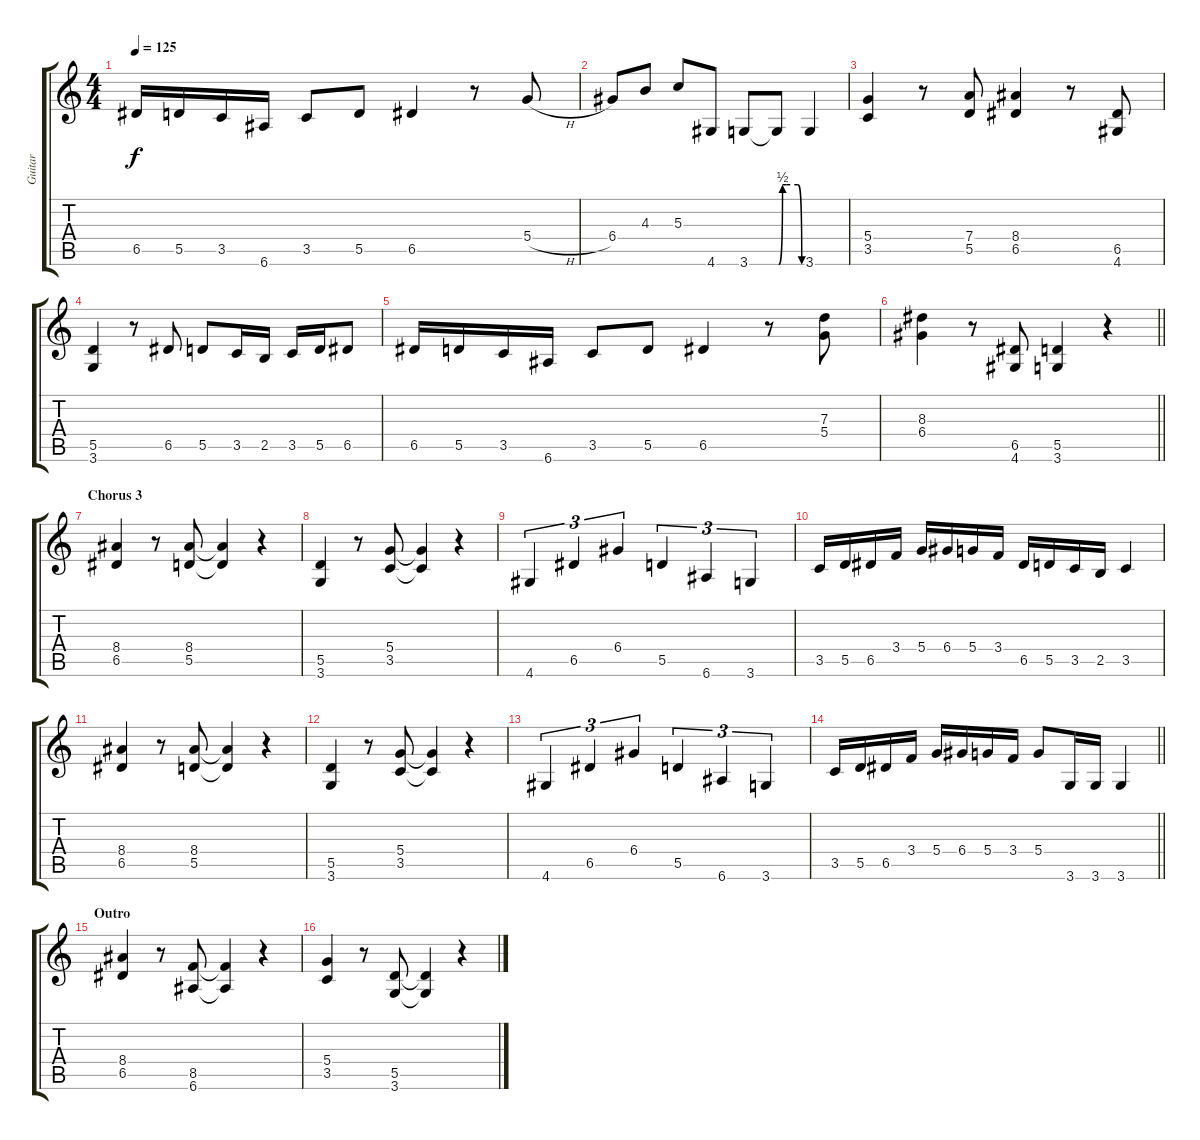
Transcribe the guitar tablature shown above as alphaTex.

\track ("Guitar" "Guitar") {instrument overdrivenguitar}
\staff {score tabs}
\tuning (E4 B3 G3 D3 A2 E2) {hide}
\ts (4 4)
\tempo 125
\clef g2
\ks c
6.5.16{dy f} 5.5.16 3.5.16 6.6.16 3.5.8 5.5.8 6.5.4 r.8 5.4{h}.8 |
6.4.8 4.3.8 5.3.8 4.6.8 3.6.8 3.6{be (custom 0 0 10 2 20 2 30 2 50 2 60 0) t}.8 3.6.4 |
(5.4 3.5).4 r.8 (7.4 5.5).8 (8.4 6.5).4 r.8 (6.5 4.6).8 |
(5.5 3.6).4 r.8 6.5.8 5.5.8 3.5.16 2.5.16 3.5.16 5.5.16 6.5.8 |
6.5.16 5.5.16 3.5.16 6.6.16 3.5.8 5.5.8 6.5.4 r.8 (7.3 5.4).8 |
\barLineRight lightlight
(8.3 6.4).4 r.8 (6.5 4.6).8 (5.5 3.6).4 r.4 |
\section ("" "Chorus 3")
(8.4 6.5).4 r.8 (8.4 5.5).8 (8.4{t} 5.5{t}).4 r.4 |
(5.5 3.6).4 r.8 (5.4 3.5).8 (5.4{t} 3.5{t}).4 r.4 |
4.6.4{tu (3 2)} 6.5.4{tu (3 2)} 6.4.4{tu (3 2)} 5.5.4{tu (3 2)} 6.6.4{tu (3 2)} 3.6.4{tu (3 2)} |
3.5.16 5.5.16 6.5.16 3.4.16 5.4.16 6.4.16 5.4.16 3.4.16 6.5.16 5.5.16 3.5.16 2.5.16 3.5.4 |
(8.4 6.5).4 r.8 (8.4 5.5).8 (8.4{t} 5.5{t}).4 r.4 |
(5.5 3.6).4 r.8 (5.4 3.5).8 (5.4{t} 3.5{t}).4 r.4 |
4.6.4{tu (3 2)} 6.5.4{tu (3 2)} 6.4.4{tu (3 2)} 5.5.4{tu (3 2)} 6.6.4{tu (3 2)} 3.6.4{tu (3 2)} |
\barLineRight lightlight
3.5.16 5.5.16 6.5.16 3.4.16 5.4.16 6.4.16 5.4.16 3.4.16 5.4.8 3.6.16 3.6.16 3.6.4 |
\section ("" "Outro")
(8.4 6.5).4 r.8 (8.5 6.6).8 (8.5{t} 6.6{t}).4 r.4 |
(5.4 3.5).4 r.8 (5.5 3.6).8 (5.5{t} 3.6{t}).4 r.4
